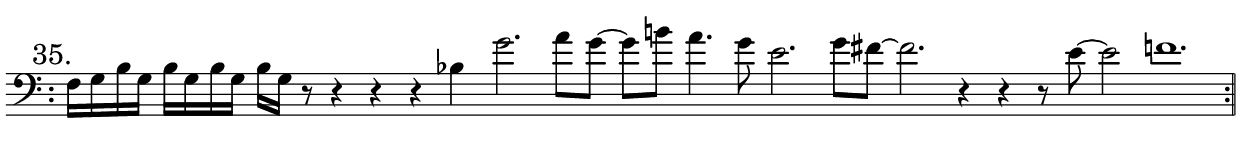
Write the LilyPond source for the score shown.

\version "2.19.80"


phrase = \relative c {

  \clef "bass"
  \mark "35." 
  \cadenzaOn
  f16[ g b g] b[ g b g] b[ g] r8 r4 r r
  bes4 g'2. a8[ g~] g[ b!] a4. g8 e2. g8[ fis~] fis2.
  r4 r r8 e8~ e2 f1.

}

\score {
  \midi { }
  \defineBarLine ":" #'("" ":" "")
  \new Staff = "phrase" {
    \bar ":"
    \phrase
    \set Score.repeatCommands = #'(end-repeat)
  }
  \layout {
    \context { \Staff
      \remove Time_signature_engraver
      \override BarLine.hair-thickness = #-1
      \override BarLine.thick-thickness = #-1
    }
  }
}
\header { tagline = "" }
\paper {
  top-margin = 1
  bottom-margin = 1
  left-margin = 1
  right-margin = 1
  indent = 0
}

